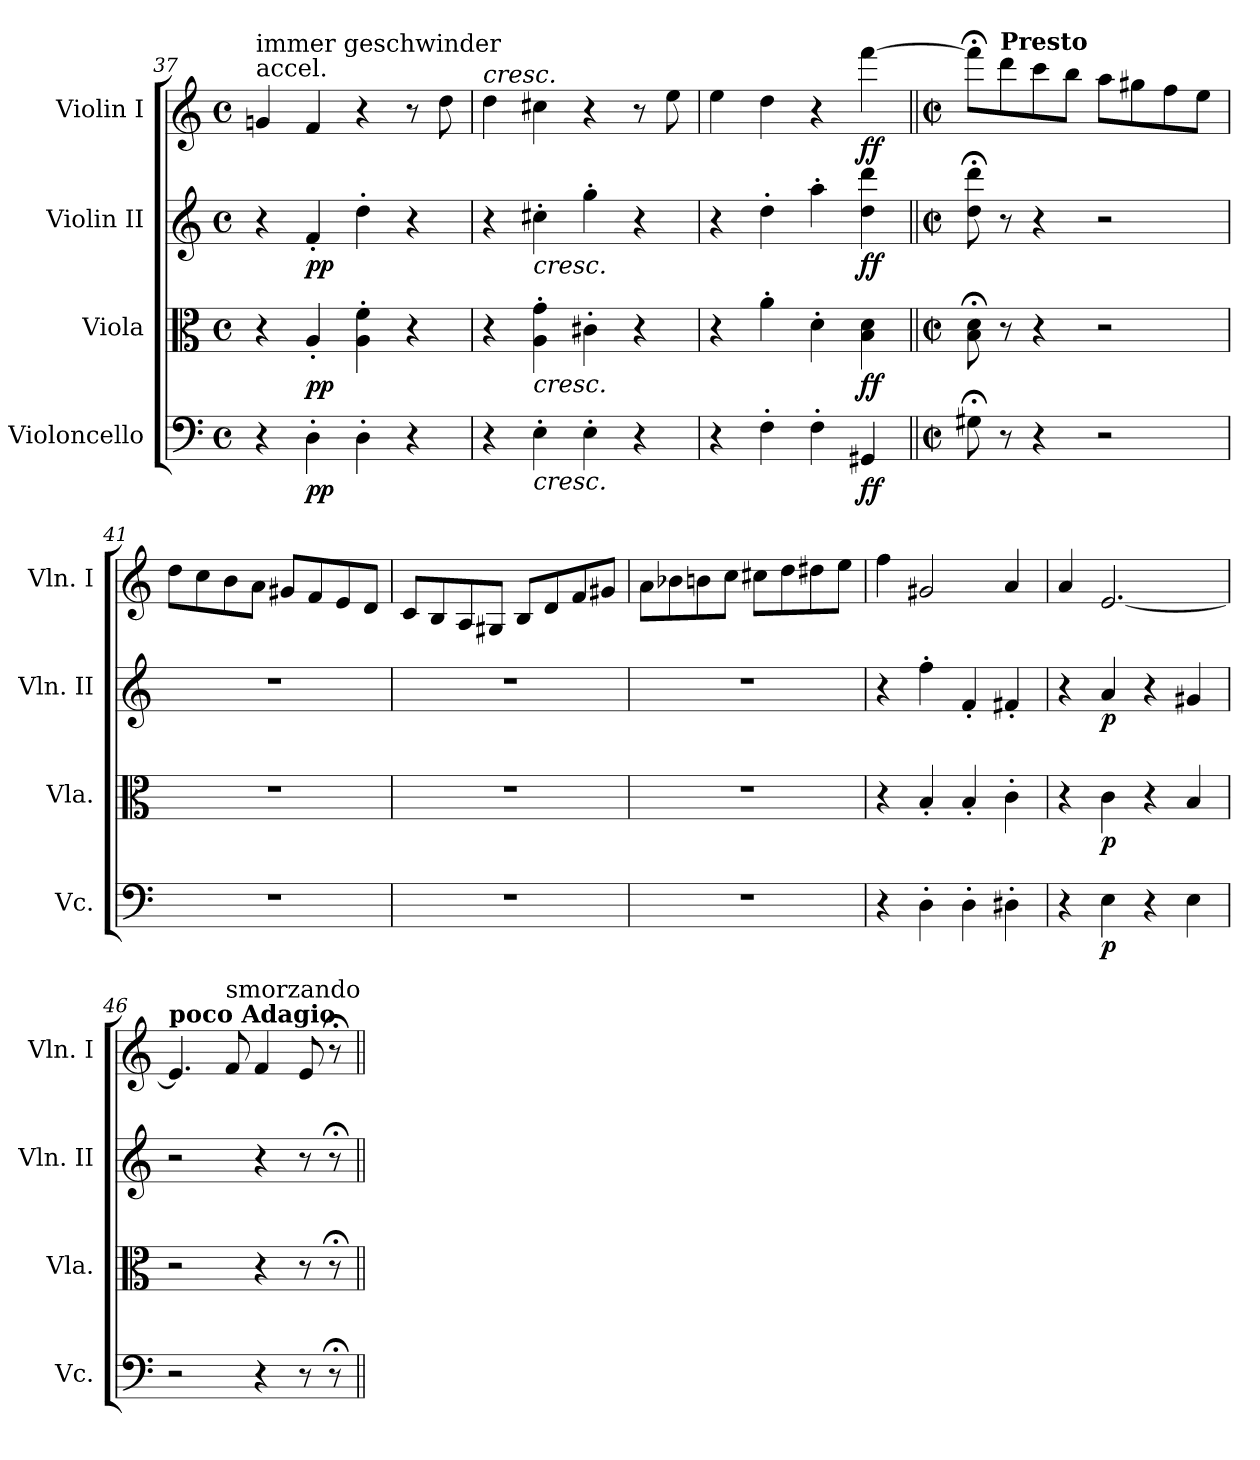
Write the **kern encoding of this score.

**kern	**dynam	**kern	**dynam	**kern	**dynam	**kern	**dynam
*part4	*part4	*part3	*part3	*part2	*part2	*part1	*part1
*staff4	*staff4	*staff3	*staff3	*staff2	*staff2	*staff1	*staff1
*I"Violoncello	*	*I"Viola	*	*I"Violin II	*	*I"Violin I	*
*I'Vc.	*	*I'Vla.	*	*I'Vln. II	*	*I'Vln. I	*
!!LO:LB:g=z
*clefF4	*	*clefC3	*	*clefG2	*	*clefG2	*
*k[]	*	*k[]	*	*k[]	*	*k[]	*
*M4/4	*	*M4/4	*	*M4/4	*	*M4/4	*
*met(c)	*	*met(c)	*	*met(c)	*	*met(c)	*
=37	=37	=37	=37	=37	=37	=37	=37
!	!	!	!	!	!	!LO:TX:a:t=accel.	!
!	!	!	!	!	!	!LO:TX:a:t=immer geschwinder	!
4r	.	4r	.	4r	.	4gn/	.
!	!LO:DY:b	!	!LO:DY:b	!	!LO:DY:b	!	!
4D'\	pp	4A'/	pp	4f'/	pp	4f/	.
4D'\	.	4A\' 4f\'	.	4dd'\	.	4r	.
4r	.	4r	.	4r	.	8r	.
.	.	.	.	.	.	8dd\	.
=38	=38	=38	=38	=38	=38	=38	=38
!	!	!	!	!	!	!LO:TX:a:i:t=cresc.	!
4r	.	4r	.	4r	.	4dd\	.
!	!	!	!	!LO:TX:b:i:t=cresc.	!	!	!
!	!	!LO:TX:b:i:t=cresc.	!	!	!	!	!
!LO:TX:b:i:t=cresc.	!	!	!	!	!	!	!
4E'\	.	4A\' 4g\'	.	4cc#X'\	.	4cc#X\	.
4E'\	.	4c#X'\	.	4gg'\	.	4r	.
4r	.	4r	.	4r	.	8r	.
.	.	.	.	.	.	8ee\	.
=39	=39	=39	=39	=39	=39	=39	=39
4r	.	4r	.	4r	.	4ee\	.
4F'\	.	4a'\	.	4dd'\	.	4dd\	.
4F'\	.	4d'\	.	4aa'\	.	4r	.
!	!LO:DY:b	!	!LO:DY:b	!	!LO:DY:b	!	!LO:DY:b
4GG#X/	ff	4B\ 4d\	ff	4dd\ 4ddd\	ff	[4fff\	ff
=40||	=40||	=40||	=40||	=40||	=40||	=40||	=40||
*M2/2	*	*M2/2	*	*M2/2	*	*M2/2	*
*met(c|)	*	*met(c|)	*	*met(c|)	*	*met(c|)	*
8G#X;<\	.	8B\;< 8d\;<	.	8dd\;< 8ddd\;<	.	8fff;<\L]	.
*	*	*	*	*	*	*MM160	*
!	!	!	!	!	!	!LO:TX:a:B:t=Presto	!
8r	.	8r	.	8r	.	8ddd\	.
4r	.	4r	.	4r	.	8ccc\	.
.	.	.	.	.	.	8bb\J	.
2r	.	2r	.	2r	.	8aa\L	.
.	.	.	.	.	.	8gg#X\	.
.	.	.	.	.	.	8ff\	.
.	.	.	.	.	.	8ee\J	.
=41	=41	=41	=41	=41	=41	=41	=41
1r	.	1r	.	1r	.	8dd\L	.
.	.	.	.	.	.	8cc\	.
.	.	.	.	.	.	8b\	.
.	.	.	.	.	.	8a\J	.
.	.	.	.	.	.	8g#X/L	.
.	.	.	.	.	.	8f/	.
.	.	.	.	.	.	8e/	.
.	.	.	.	.	.	8d/J	.
!!LO:LB:g=z
=42	=42	=42	=42	=42	=42	=42	=42
1r	.	1r	.	1r	.	8c/L	.
.	.	.	.	.	.	8B/	.
.	.	.	.	.	.	8A/	.
.	.	.	.	.	.	8G#X/J	.
.	.	.	.	.	.	8B/L	.
.	.	.	.	.	.	8d/	.
.	.	.	.	.	.	8f/	.
.	.	.	.	.	.	8g#X/J	.
=43	=43	=43	=43	=43	=43	=43	=43
1r	.	1r	.	1r	.	8a\L	.
.	.	.	.	.	.	8b-X\	.
.	.	.	.	.	.	8bn\	.
.	.	.	.	.	.	8cc\J	.
.	.	.	.	.	.	8cc#X\L	.
.	.	.	.	.	.	8dd\	.
.	.	.	.	.	.	8dd#X\	.
.	.	.	.	.	.	8ee\J	.
=44	=44	=44	=44	=44	=44	=44	=44
4r	.	4r	.	4r	.	4ff\	.
4D'\	.	4B'/	.	4ff'\	.	2g#X/	.
4D'\	.	4B'/	.	4f'/	.	.	.
4D#X'\	.	4c'\	.	4f#X'/	.	4a/	.
=45	=45	=45	=45	=45	=45	=45	=45
4r	.	4r	.	4r	.	4a/	.
!	!LO:DY:b	!	!LO:DY:b	!	!LO:DY:b	!	!
4E\	p	4c\	p	4a/	p	[2.e/	.
4r	.	4r	.	4r	.	.	.
4E\	.	4B/	.	4g#X/	.	.	.
=46	=46	=46	=46	=46	=46	=46	=46
*	*	*	*	*	*	*MM60	*
!	!	!	!	!	!	!LO:TX:a:B:t=poco Adagio	!
2r	.	2r	.	2r	.	4.e/]	.
!	!	!	!	!	!	!LO:TX:a:t=smorzando	!
.	.	.	.	.	.	8f/	.
4r	.	4r	.	4r	.	4f/	.
8r	.	8r	.	8r	.	8e/	.
8r;<	.	8r;<	.	8r;<	.	8r;<	.
=||	=||	=||	=||	=||	=||	=||	=||
*-	*-	*-	*-	*-	*-	*-	*-
